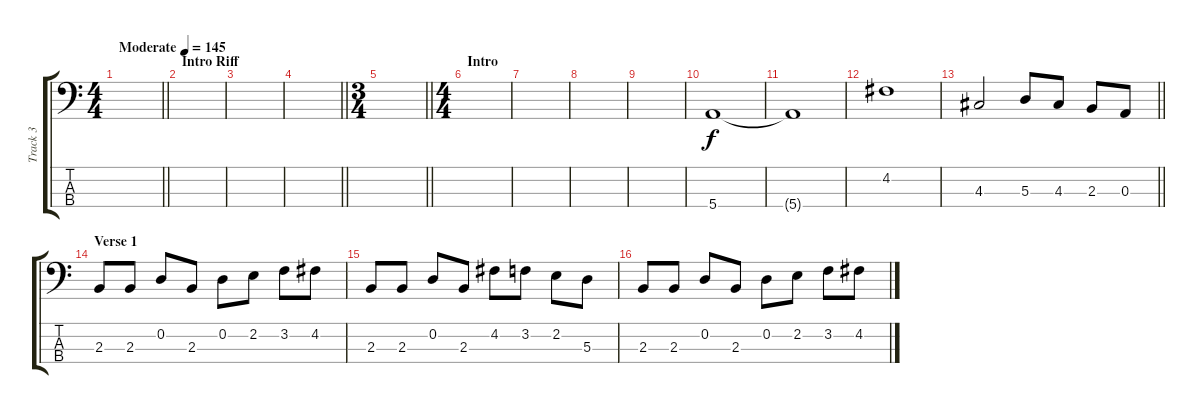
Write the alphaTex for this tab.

\track ("Track 3" "Track 3") {instrument electricbasspick}
\staff {score tabs}
\tuning (G2 D2 A1 E1) {hide}
\ts (4 4)
\tempo (145 "Moderate")
\clef f4
\barLineRight lightlight
\ks c
|
\section ("" "Intro Riff")
|
|
\barLineRight lightlight
|
\ts (3 4)
\barLineRight lightlight
|
\ts (4 4)
\section ("" "Intro")
|
|
|
|
5.4.1 |
5.4{t}.1 |
4.2.1 |
\barLineRight lightlight
4.3.2 5.3.8 4.3.8 2.3.8 0.3.8 |
\section ("" "Verse 1")
2.3.8 2.3.8 0.2.8 2.3.8 0.2.8 2.2.8 3.2.8 4.2.8 |
2.3.8 2.3.8 0.2.8 2.3.8 4.2.8 3.2.8 2.2.8 5.3.8 |
2.3.8 2.3.8 0.2.8 2.3.8 0.2.8 2.2.8 3.2.8 4.2.8
